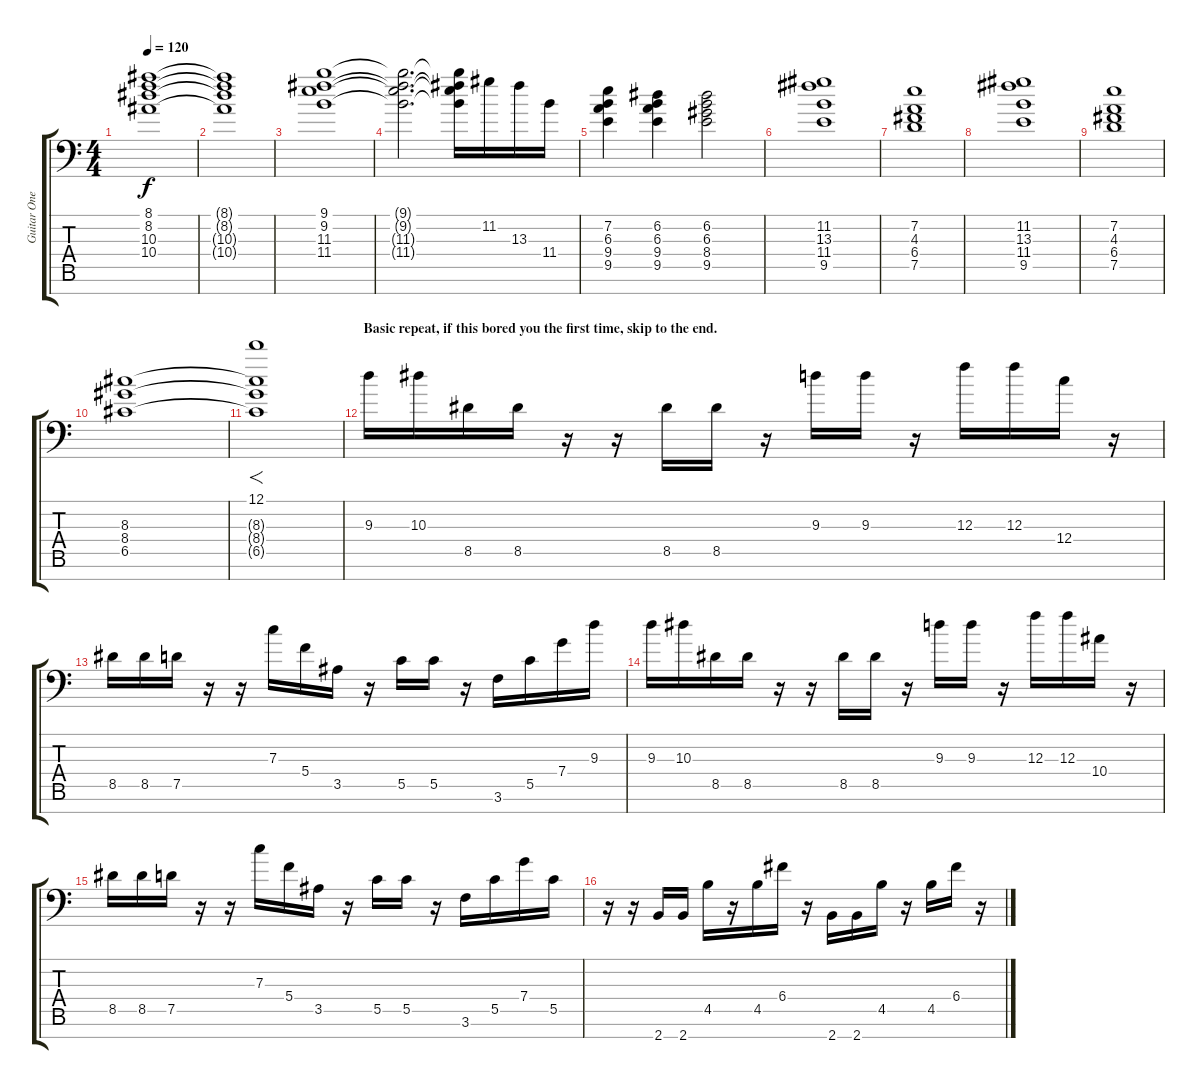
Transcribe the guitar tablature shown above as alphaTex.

\track ("Guitar One" "Guitar One") {instrument overdrivenguitar}
\staff {score tabs}
\tuning (D4 A3 F3 C3 G2 D2 A1) {hide}
\ts (4 4)
\tempo 120
\clef f4
\ks c
(8.1 8.2 10.3 10.4).1{dy f} |
(8.1{t} 8.2{t} 10.3{t} 10.4{t}).1 |
(9.1 9.2 11.3 11.4).1 |
(9.1{t} 9.2{t} 11.3{t} 11.4{t}).2{d} (9.1{t} 9.2{t} 11.3{t} 11.4{t}).16 11.2.16 13.3.16 11.4.16 |
(7.2 6.3 9.4 9.5).4 (6.2 6.3 9.4 9.5).4 (6.2 6.3 8.4 9.5).2 |
(11.2 13.3 11.4 9.5).1 |
(7.2 4.3 6.4 7.5).1 |
(11.2 13.3 11.4 9.5).1 |
(7.2 4.3 6.4 7.5).1 |
(8.3 8.4 6.5).1 |
(12.1 8.3{t} 8.4{t} 6.5{t}).1{f} |
\section ("" "Basic repeat, if this bored you the first time, skip to the end.")
9.3.16 10.3.16 8.5.16 8.5.16 r.16 r.16 8.5.16 8.5.16 r.16 9.3.16 9.3.16 r.16 12.3.16 12.3.16 12.4.16 r.16 |
8.5.16 8.5.16 7.5.16 r.16 r.16 7.3.16 5.4.16 3.5.16 r.16 5.5.16 5.5.16 r.16 3.6.16 5.5.16 7.4.16 9.3.16 |
9.3.16 10.3.16 8.5.16 8.5.16 r.16 r.16 8.5.16 8.5.16 r.16 9.3.16 9.3.16 r.16 12.3.16 12.3.16 10.4.16 r.16 |
8.5.16 8.5.16 7.5.16 r.16 r.16 7.3.16 5.4.16 3.5.16 r.16 5.5.16 5.5.16 r.16 3.6.16 5.5.16 7.4.16 5.5.16 |
r.16 r.16 2.7.16 2.7.16 4.5.16 r.16 4.5.16 6.4.16 r.16 2.7.16 2.7.16 4.5.16 r.16 4.5.16 6.4.16 r.16
